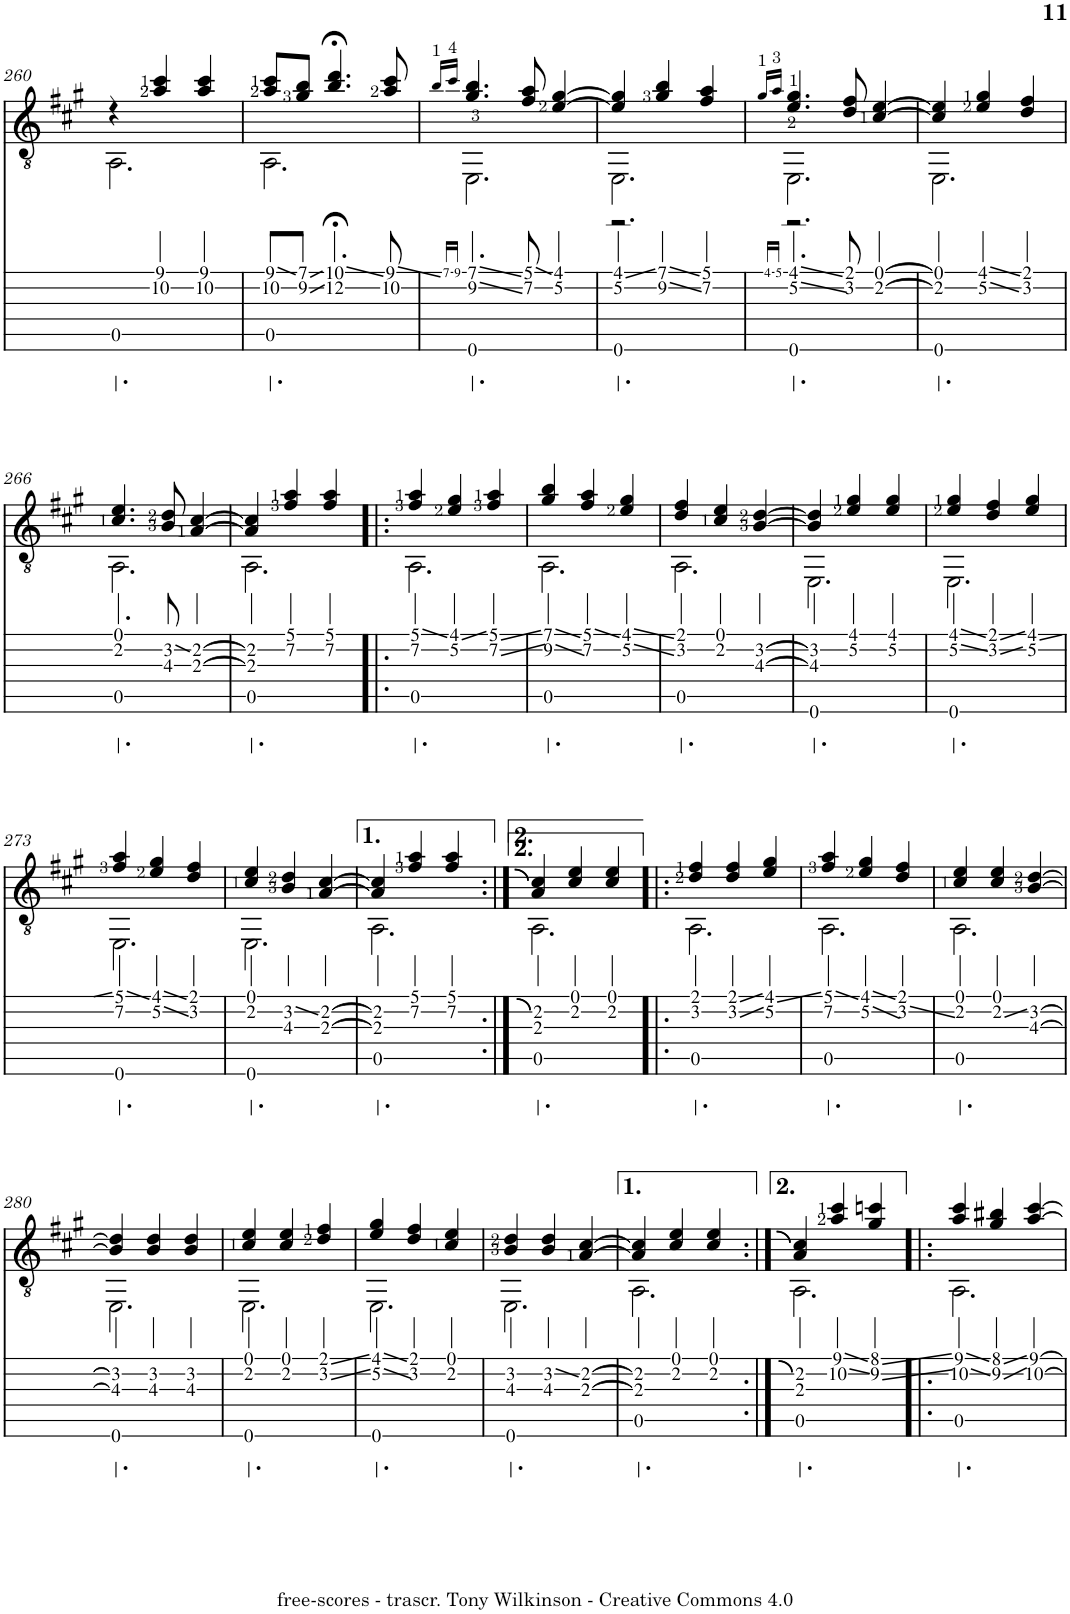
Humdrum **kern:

**kern	**kern
*part2	*part1
*staff2	*staff1
*I"Chitarra classica (Intavolatura)	*I"Chitarra classica
!!LO:PB:g=z
*	*clefGv2
*k[f#c#g#]	*k[f#c#g#]
*M3/4	*M3/4
=260	=260
*^	*^
4r	2.AA\	4r	2.AA\
4a/ 4cc#/	.	4a/ 4cc#/	.
4a/ 4cc#/	.	4a/ 4cc#/	.
=261	=261	=261	=261
8a/ 8cc#/L	2.AA\	8a/ 8cc#/L	2.AA\
8g#/ 8b/J	.	8g#/ 8b/J	.
4.b/;< 4.dd/;<	.	4.b/;< 4.dd/;<	.
8a/ 8cc#/	.	8a/ 8cc#/	.
=262	=262	=262	=262
16qb/LL	.	16qb/LL	.
16qcc#/JJ	.	16qcc#/JJ	.
4.g#/ 4.b/	2.EE\	4.g#/ 4.b/	2.EE\
8f#/ 8a/	.	8f#/ 8a/	.
4e/ 4g#/	.	[4e/ [4g#/	.
=263	=263	=263	=263
*	*^	*	*^
4e/ 4g#/	2.EE\	2.r	4e/] 4g#/]	2.EE\	2.r
4g#/ 4b/	.	.	4g#/ 4b/	.	.
4f#/ 4a/	.	.	4f#/ 4a/	.	.
=264	=264	=264	=264	=264	=264
16qg#/LL	.	.	16qg#/LL	.	.
16qa/JJ	.	.	16qa/JJ	.	.
4.e/ 4.g#/	2.EE\	2.r	4.e/ 4.g#/	2.EE\	2.r
8d/ 8f#/	.	.	8d/ 8f#/	.	.
[4c#/ [4e/	.	.	[4c#/ [4e/	.	.
*	*v	*v	*	*	*
*	*	*	*v	*v
=265	=265	=265	=265
4c#/] 4e/]	2.EE\	4c#/] 4e/]	2.EE\
4e/ 4g#/	.	4e/ 4g#/	.
4d/ 4f#/	.	4d/ 4f#/	.
!!LO:LB:g=z	!!
=266	=266	=266	=266
4.c#/ 4.e/	2.AA\	4.c#/ 4.e/	2.AA\
8B/ 8d/	.	8B/ 8d/	.
[4A/ [4c#/	.	[4A/ [4c#/	.
=267	=267	=267	=267
4A/] 4c#/]	2.AA\	4A/] 4c#/]	2.AA\
4f#/ 4a/	.	4f#/ 4a/	.
4f#/ 4a/	.	4f#/ 4a/	.
=268!|:	=268!|:	=268!|:	=268!|:
4f#/ 4a/	2.AA\	4f#/ 4a/	2.AA\
4e/ 4g#/	.	4e/ 4g#/	.
4f#/ 4a/	.	4f#/ 4a/	.
=269	=269	=269	=269
4g#/ 4b/	2.AA\	4g#/ 4b/	2.AA\
4f#/ 4a/	.	4f#/ 4a/	.
4e/ 4g#/	.	4e/ 4g#/	.
=270	=270	=270	=270
4d/ 4f#/	2.AA\	4d/ 4f#/	2.AA\
4c#/ 4e/	.	4c#/ 4e/	.
[4B/ [4d/	.	[4B/ [4d/	.
=271	=271	=271	=271
4B/] 4d/]	2.EE\	4B/] 4d/]	2.EE\
4e/ 4g#/	.	4e/ 4g#/	.
4e/ 4g#/	.	4e/ 4g#/	.
=272	=272	=272	=272
4e/ 4g#/	2.EE\	4e/ 4g#/	2.EE\
4d/ 4f#/	.	4d/ 4f#/	.
4e/ 4g#/	.	4e/ 4g#/	.
!!LO:LB:g=z	!!
=273	=273	=273	=273
4f#/ 4a/	2.EE\	4f#/ 4a/	2.EE\
4e/ 4g#/	.	4e/ 4g#/	.
4d/ 4f#/	.	4d/ 4f#/	.
=274	=274	=274	=274
4c#/ 4e/	2.EE\	4c#/ 4e/	2.EE\
4B/ 4d/	.	4B/ 4d/	.
[4A/ [4c#/	.	[4A/ [4c#/	.
=275	=275	=275	=275
4A/] 4c#/]	2.AA\	4A/] 4c#/]	2.AA\
4f#/ 4a/	.	4f#/ 4a/	.
4f#/ 4a/	.	4f#/ 4a/	.
=276:|!	=276:|!	=276:|!	=276:|!
4A/ 4c#/	2.AA\	4A/ 4c#/	2.AA\
4c#/ 4e/	.	4c#/ 4e/	.
4c#/ 4e/	.	4c#/ 4e/	.
=277!|:	=277!|:	=277!|:	=277!|:
4d/ 4f#/	2.AA\	4d/ 4f#/	2.AA\
4d/ 4f#/	.	4d/ 4f#/	.
4e/ 4g#/	.	4e/ 4g#/	.
=278	=278	=278	=278
4f#/ 4a/	2.AA\	4f#/ 4a/	2.AA\
4e/ 4g#/	.	4e/ 4g#/	.
4d/ 4f#/	.	4d/ 4f#/	.
=279	=279	=279	=279
4c#/ 4e/	2.AA\	4c#/ 4e/	2.AA\
4c#/ 4e/	.	4c#/ 4e/	.
[4B/ [4d/	.	[4B/ [4d/	.
!!LO:LB:g=z	!!
=280	=280	=280	=280
4B/] 4d/]	2.EE\	4B/] 4d/]	2.EE\
4B/ 4d/	.	4B/ 4d/	.
4B/ 4d/	.	4B/ 4d/	.
=281	=281	=281	=281
4c#/ 4e/	2.EE\	4c#/ 4e/	2.EE\
4c#/ 4e/	.	4c#/ 4e/	.
4d/ 4f#/	.	4d/ 4f#/	.
=282	=282	=282	=282
4e/ 4g#/	2.EE\	4e/ 4g#/	2.EE\
4d/ 4f#/	.	4d/ 4f#/	.
4c#/ 4e/	.	4c#/ 4e/	.
=283	=283	=283	=283
4B/ 4d/	2.EE\	4B/ 4d/	2.EE\
4B/ 4d/	.	4B/ 4d/	.
[4A/ [4c#/	.	[4A/ [4c#/	.
=284	=284	=284	=284
4A/] 4c#/]	2.AA\	4A/] 4c#/]	2.AA\
4c#/ 4e/	.	4c#/ 4e/	.
4c#/ 4e/	.	4c#/ 4e/	.
=285:|!	=285:|!	=285:|!	=285:|!
4A/ 4c#/	2.AA\	4A/ 4c#/	2.AA\
4a/ 4cc#/	.	4a/ 4cc#/	.
4g#/ 4ccn/	.	4g#/ 4ccn/	.
=286!|:	=286!|:	=286!|:	=286!|:
4a/ 4cc#/	2.AA\	4a/ 4cc#/	2.AA\
4g#/ 4b#X/	.	4g#/ 4b#X/	.
[4a/ [4cc#/	.	[4a/ [4cc#/	.
*v	*v	*	*
*	*v	*v
=	=
*-	*-
